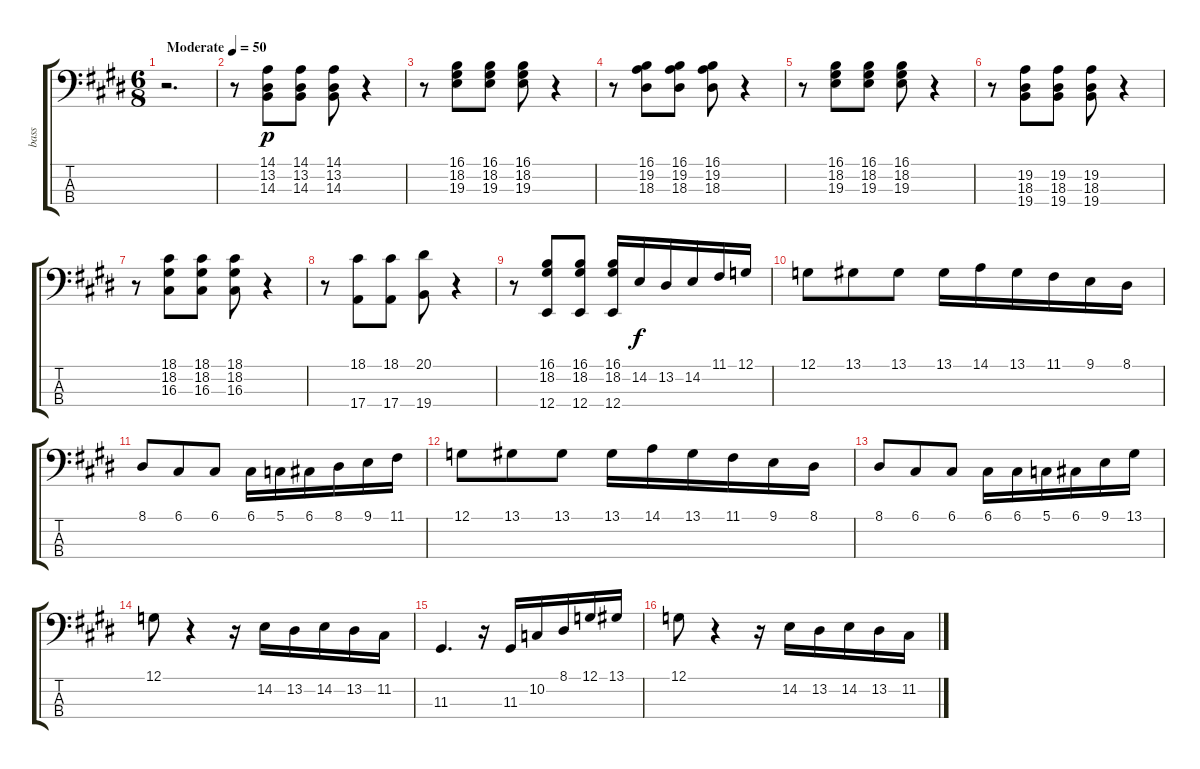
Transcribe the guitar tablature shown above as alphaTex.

\track ("bass                " "bass      ") {instrument electricgrandpiano}
\staff {score tabs}
\tuning (G2 D2 A1 E1) {hide}
\ts (6 8)
\tempo (50 "Moderate")
\clef f4
\ks e
r.2{d dy p instrument electricgrandpiano} |
r.8 (14.1 13.2 14.3).8 (14.1 13.2 14.3).8 (14.1 13.2 14.3).8 r.4 |
r.8 (16.1 18.2 19.3).8 (16.1 18.2 19.3).8 (16.1 18.2 19.3).8 r.4 |
r.8 (16.1 19.2 18.3).8 (16.1 19.2 18.3).8 (16.1 19.2 18.3).8 r.4 |
r.8 (16.1 18.2 19.3).8 (16.1 18.2 19.3).8 (16.1 18.2 19.3).8 r.4 |
r.8 (19.2 18.3 19.4).8 (19.2 18.3 19.4).8 (19.2 18.3 19.4).8 r.4 |
r.8 (18.1 18.2 16.3).8 (18.1 18.2 16.3).8 (18.1 18.2 16.3).8 r.4 |
r.8 (18.1 17.4).8 (18.1 17.4).8 (20.1 19.4).8 r.4 |
r.8 (16.1 18.2 12.4).8 (16.1 18.2 12.4).8 (16.1 18.2 12.4).16 14.2.16{dy f} 13.2.16 14.2.16 11.1.16 12.1.16 |
12.1.8 13.1.8 13.1.8 13.1.16 14.1.16 13.1.16 11.1.16 9.1.16 8.1.16 |
8.1.8 6.1.8 6.1.8 6.1.16 5.1.16 6.1.16 8.1.16 9.1.16 11.1.16 |
12.1.8 13.1.8 13.1.8 13.1.16 14.1.16 13.1.16 11.1.16 9.1.16 8.1.16 |
8.1.8 6.1.8 6.1.8 6.1.16 6.1.16 5.1.16 6.1.16 9.1.16 13.1.16 |
12.1.8 r.4 r.16 14.2.16 13.2.16 14.2.16 13.2.16 11.2.16 |
11.3.4{d} r.16 11.3.16 10.2.16 8.1.16 12.1.16 13.1.16 |
12.1.8 r.4 r.16 14.2.16 13.2.16 14.2.16 13.2.16 11.2.16
